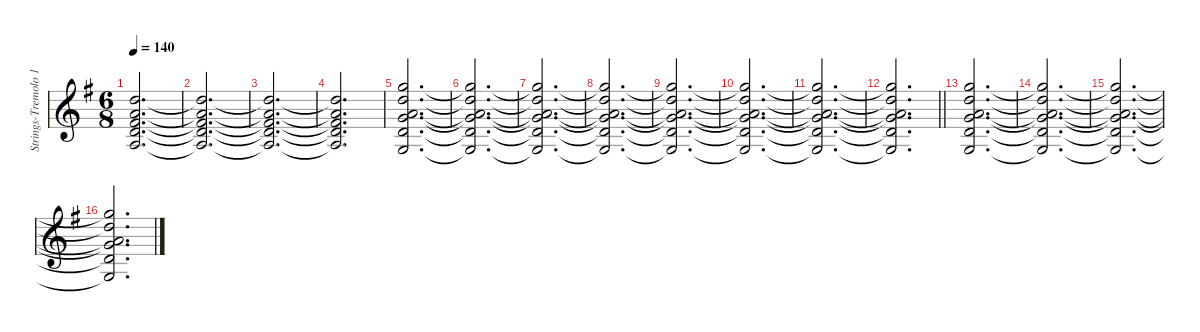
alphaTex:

\defaultSystemsLayout 8
\hideDynamics
\bracketExtendMode groupsimilarinstruments
\firstSystemTrackNameMode fullname
\otherSystemsTrackNameOrientation horizontal
\track ("Strings-Tremolo 1" "vln.") {defaultSystemsLayout 16 instrument tremolostrings}
\staff {score}
\tuning (E4 B3 G3 D3 A2 E2)
\ts (6 8)
\tempo 140
\clef g2
\ks g
(10.1{acc forcenatural} 10.2{acc forcenatural} 11.3{acc #} 12.4{acc forcenatural} 12.5{acc forcenatural}).2{d dy f beam Up} |
(10.1{t acc forcenatural} 10.2{t acc forcenatural} 11.3{t acc #} 12.4{t acc forcenatural} 12.5{t acc forcenatural}).2{d beam Up} |
(10.1{t acc forcenatural} 10.2{t acc forcenatural} 11.3{t acc #} 12.4{t acc forcenatural} 12.5{t acc forcenatural}).2{d beam Up} |
(10.1{t acc forcenatural} 10.2{t acc forcenatural} 11.3{t acc #} 12.4{t acc forcenatural} 12.5{t acc forcenatural}).2{d beam Up} |
(15.1{acc forcenatural} 15.2{acc forcenatural} 14.3{acc forcenatural} 17.4{acc forcenatural} 17.5{acc forcenatural} 15.6{acc forcenatural}).2{d beam Up} |
(15.1{t acc forcenatural} 15.2{t acc forcenatural} 14.3{t acc forcenatural} 17.4{t acc forcenatural} 17.5{t acc forcenatural} 15.6{t acc forcenatural}).2{d beam Up} |
(15.1{t acc forcenatural} 15.2{t acc forcenatural} 14.3{t acc forcenatural} 17.4{t acc forcenatural} 17.5{t acc forcenatural} 15.6{t acc forcenatural}).2{d beam Up} |
(15.1{t acc forcenatural} 15.2{t acc forcenatural} 14.3{t acc forcenatural} 17.4{t acc forcenatural} 17.5{t acc forcenatural} 15.6{t acc forcenatural}).2{d beam Up} |
(15.1{t acc forcenatural} 15.2{t acc forcenatural} 14.3{t acc forcenatural} 17.4{t acc forcenatural} 17.5{t acc forcenatural} 15.6{t acc forcenatural}).2{d beam Up} |
(15.1{t acc forcenatural} 15.2{t acc forcenatural} 14.3{t acc forcenatural} 17.4{t acc forcenatural} 17.5{t acc forcenatural} 15.6{t acc forcenatural}).2{d beam Up} |
(15.1{t acc forcenatural} 15.2{t acc forcenatural} 14.3{t acc forcenatural} 17.4{t acc forcenatural} 17.5{t acc forcenatural} 15.6{t acc forcenatural}).2{d beam Up} |
\barLineRight lightlight
(15.1{t acc forcenatural} 15.2{t acc forcenatural} 14.3{t acc forcenatural} 17.4{t acc forcenatural} 17.5{t acc forcenatural} 15.6{t acc forcenatural}).2{d beam Up} |
(15.1{acc forcenatural} 15.2{acc forcenatural} 14.3{acc forcenatural} 17.4{acc forcenatural} 17.5{acc forcenatural} 15.6{acc forcenatural}).2{d beam Up} |
(15.1{t acc forcenatural} 15.2{t acc forcenatural} 14.3{t acc forcenatural} 17.4{t acc forcenatural} 17.5{t acc forcenatural} 15.6{t acc forcenatural}).2{d beam Up} |
(15.1{t acc forcenatural} 15.2{t acc forcenatural} 14.3{t acc forcenatural} 17.4{t acc forcenatural} 17.5{t acc forcenatural} 15.6{t acc forcenatural}).2{d beam Up} |
(15.1{t acc forcenatural} 15.2{t acc forcenatural} 14.3{t acc forcenatural} 17.4{t acc forcenatural} 17.5{t acc forcenatural} 15.6{t acc forcenatural}).2{d beam Up}
